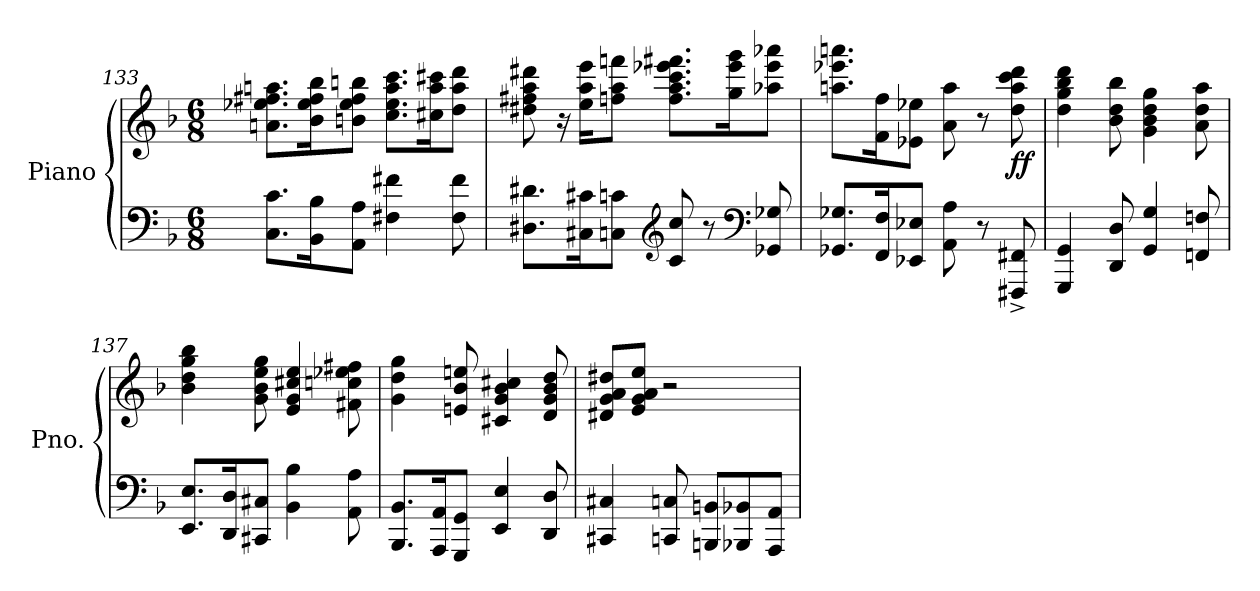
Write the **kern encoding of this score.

**kern	**kern	**dynam
*part1	*part1	*part1
*staff2	*staff1	*staff1/2
*I"Piano	*	*
*I'Pno.	*	*
*clefF4	*clefG2	*
*k[b-]	*k[b-]	*
*M6/8	*M6/8	*
=133	=133	=133
8.C\ 8.c\L	8.an\ 8.ee-X\ 8.ff#X\ 8.aan\L	.
16BB-\ 16B-\K	16b-\ 16ee-\ 16ff#\ 16bb-\K	.
8AA\ 8A\J	8bn\ 8ee-\ 8ff#\ 8bbn\J	.
4F#X\ 4f#X\	8.cc\ 8.ee-\ 8.aa\ 8.ccc\L	.
.	16cc#X\ 16aa\ 16ccc#X\K	.
8F#\ 8f#\	8dd\ 8aa\ 8ddd\J	.
=134	=134	=134
8.D#X\ 8.d#X\L	8dd#X\ 8ff#X\ 8aa\ 8ddd#X\	.
.	16r	.
16C#X\ 16c#X\K	16ee\ 16aa\ 16eee\KL	.
8Cn\ 8cn\J	8ffn\ 8aa\ 8fffn\J	.
*clefG2	*	*
8c/ 8cc/	8.ff\ 8.aa\ 8.ccc\ 8.eee-X\ 8.fff#X\L	.
8r	.	.
.	16gg\ 16eee-\ 16ggg\K	.
*clefF4	*	*
8GG-X/ 8G-X/	8aa-X\ 8eee-\ 8aaa-X\J	.
!!LO:PB:g=z
=135	=135	=135
8.GG-X/ 8.G-X/L	8.aan\ 8.eee-X\ 8.aaan\L	.
16FF/ 16F/K	16f\ 16ff\K	.
8EE-X/ 8E-X/J	8e-X\ 8ee-X\J	.
8AA\ 8A\	8a\ 8aa\	.
8r	8r	.
!	!	!LO:DY:b
8FFF#X/^ 8FF#X/^	8dd\ 8aa\ 8ccc\ 8ddd\	ff
=136	=136	=136
4GGG/ 4GG/	4dd\ 4gg\ 4bb-\ 4ddd\	.
8DD/ 8D/	8b-\ 8dd\ 8bb-\	.
4GG/ 4G/	4g\ 4b-\ 4dd\ 4gg\	.
8FFn/ 8Fn/	8a\ 8dd\ 8aa\	.
=137	=137	=137
8.EE/ 8.E/L	4b-\ 4dd\ 4gg\ 4bb-\	.
16DD/ 16D/K	.	.
8CC#X/ 8C#X/J	8g\ 8b-\ 8ee\ 8gg\	.
4BB-\ 4B-\	4e/ 4g/ 4cc#X/ 4ee/	.
8AA\ 8A\	8f#X\ 8ccn\ 8ee-X\ 8ff#X\	.
=138	=138	=138
8.BBB-/ 8.BB-/L	4g\ 4dd\ 4gg\	.
16AAA/ 16AA/K	.	.
8GGG/ 8GG/J	8en/ 8b-/ 8een/	.
4EE/ 4E/	4c#X/ 4g/ 4b-/ 4cc#X/	.
8DD/ 8D/	8d/ 8g/ 8b-/ 8dd/	.
=139	=139	=139
4CC#X/ 4C#X/	8d#X/ 8g/ 8a/ 8dd#X/L	.
.	8e/ 8g/ 8a/ 8ee/J	.
8CCn/ 8Cn/	2r	.
8BBBn/ 8BBn/L	.	.
8BBB-X/ 8BB-X/	.	.
8AAA/ 8AA/J	.	.
=	=	=
*-	*-	*-
